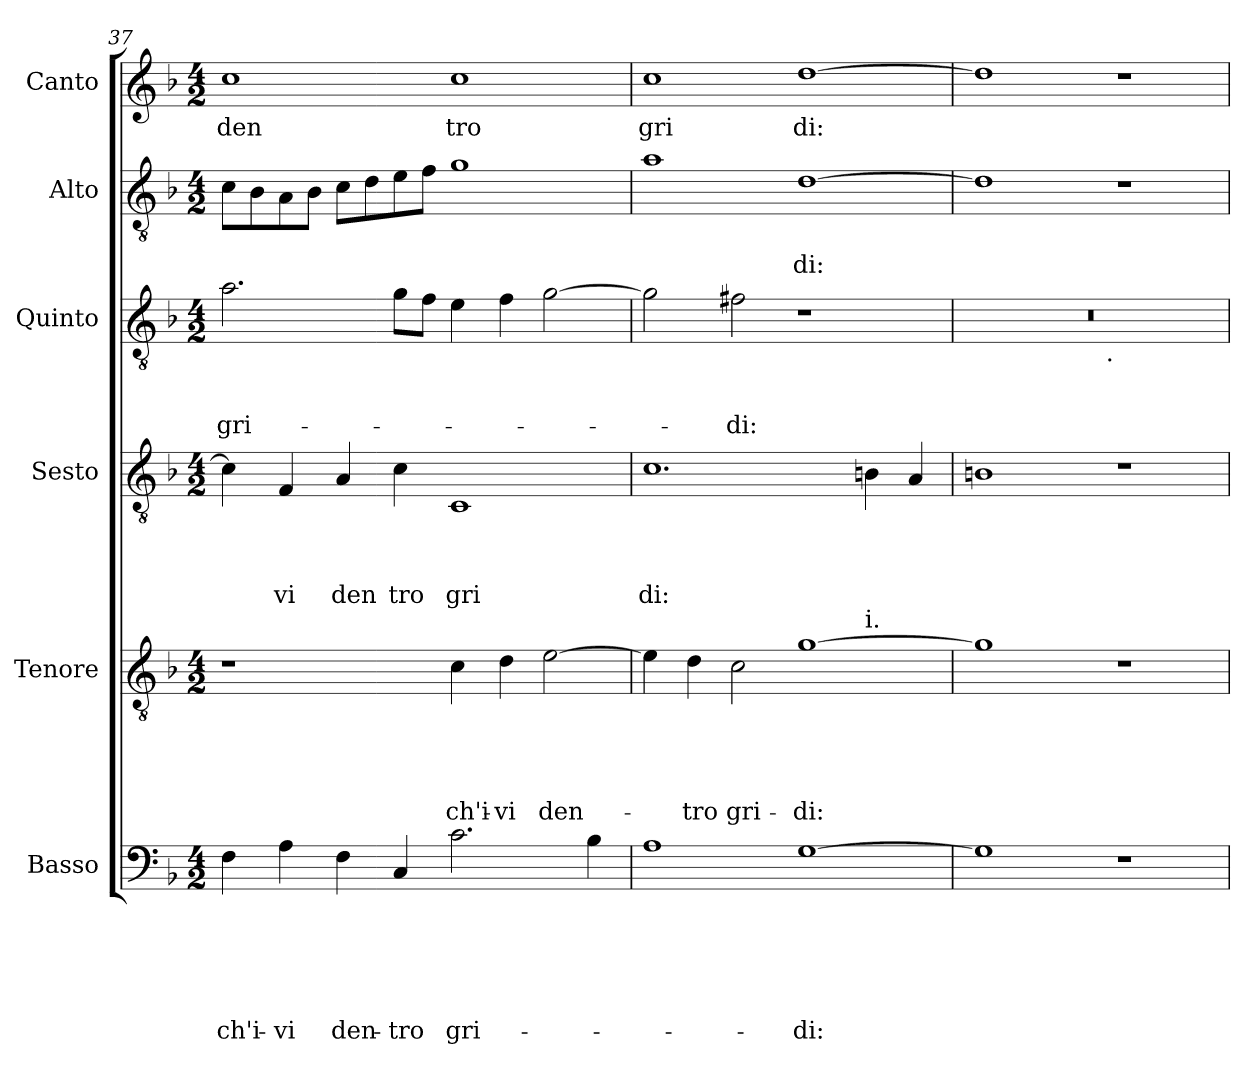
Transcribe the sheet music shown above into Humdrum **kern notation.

**kern	**text	**text	**text	**text	**text	**text	**kern	**text	**text	**text	**text	**text	**kern	**text	**text	**text	**text	**kern	**text	**text	**text	**kern	**text	**text	**kern	**text
*part6	*part6	*part6	*part6	*part6	*part6	*part6	*part5	*part5	*part5	*part5	*part5	*part5	*part4	*part4	*part4	*part4	*part4	*part3	*part3	*part3	*part3	*part2	*part2	*part2	*part1	*part1
*staff6	*staff6	*staff6	*staff6	*staff6	*staff6	*staff6	*staff5	*staff5	*staff5	*staff5	*staff5	*staff5	*staff4	*staff4	*staff4	*staff4	*staff4	*staff3	*staff3	*staff3	*staff3	*staff2	*staff2	*staff2	*staff1	*staff1
*I"Basso	*	*	*	*	*	*	*I"Tenore	*	*	*	*	*	*I"Sesto	*	*	*	*	*I"Quinto	*	*	*	*I"Alto	*	*	*I"Canto	*
*clefF4	*	*	*	*	*	*	*clefGv2	*	*	*	*	*	*clefGv2	*	*	*	*	*clefGv2	*	*	*	*clefGv2	*	*	*clefG2	*
*k[b-]	*	*	*	*	*	*	*k[b-]	*	*	*	*	*	*k[b-]	*	*	*	*	*k[b-]	*	*	*	*k[b-]	*	*	*k[b-]	*
*F:	*	*	*	*	*	*	*F:	*	*	*	*	*	*F:	*	*	*	*	*F:	*	*	*	*F:	*	*	*F:	*
*M4/2	*	*	*	*	*	*	*M4/2	*	*	*	*	*	*M4/2	*	*	*	*	*M4/2	*	*	*	*M4/2	*	*	*M4/2	*
=37	=37	=37	=37	=37	=37	=37	=37	=37	=37	=37	=37	=37	=37	=37	=37	=37	=37	=37	=37	=37	=37	=37	=37	=37	=37	=37
!	!	!	!	!	!	!LO:LY:b	!	!	!	!	!	!	!	!	!	!	!	!	!	!	!LO:LY:b	!	!	!	!	!LO:LY:b
4F\	.	.	.	.	.	ch'i-	1r	.	.	.	.	.	4c\]	.	.	.	.	2.a\	.	.	gri-	8c\L	.	.	1cc	den
.	.	.	.	.	.	.	.	.	.	.	.	.	.	.	.	.	.	.	.	.	.	8B-\	.	.	.	.
!	!	!	!	!	!	!LO:LY:b	!	!	!	!	!	!	!	!	!	!	!LO:LY:b	!	!	!	!	!	!	!	!	!
4A\	.	.	.	.	.	-vi	.	.	.	.	.	.	4F/	.	.	.	vi	.	.	.	.	8A\	.	.	.	.
.	.	.	.	.	.	.	.	.	.	.	.	.	.	.	.	.	.	.	.	.	.	8B-\J	.	.	.	.
!	!	!	!	!	!	!LO:LY:b	!	!	!	!	!	!	!	!	!	!	!LO:LY:b	!	!	!	!	!	!	!	!	!
4F\	.	.	.	.	.	den-	.	.	.	.	.	.	4A/	.	.	.	den	.	.	.	.	8c\L	.	.	.	.
.	.	.	.	.	.	.	.	.	.	.	.	.	.	.	.	.	.	.	.	.	.	8d\	.	.	.	.
!	!	!	!	!	!	!LO:LY:b	!	!	!	!	!	!	!	!	!	!	!LO:LY:b	!	!	!	!	!	!	!	!	!
4C/	.	.	.	.	.	-tro	.	.	.	.	.	.	4c\	.	.	.	tro	8g\L	.	.	.	8e\	.	.	.	.
.	.	.	.	.	.	.	.	.	.	.	.	.	.	.	.	.	.	8f\J	.	.	.	8f\J	.	.	.	.
!	!	!	!	!	!	!LO:LY:b	!	!	!	!	!	!LO:LY:b	!	!	!	!	!LO:LY:b	!	!	!	!	!	!	!	!	!LO:LY:b
2.c\	.	.	.	.	.	gri-	4c\	.	.	.	.	ch'i-	1C	.	.	.	gri	4e\	.	.	.	1g	.	.	1cc	tro
!	!	!	!	!	!	!	!	!	!	!	!	!LO:LY:b	!	!	!	!	!	!	!	!	!	!	!	!	!	!
.	.	.	.	.	.	.	4d\	.	.	.	.	-vi	.	.	.	.	.	4f\	.	.	.	.	.	.	.	.
!	!	!	!	!	!	!	!	!	!	!	!	!LO:LY:b	!	!	!	!	!	!	!	!	!	!	!	!	!	!
.	.	.	.	.	.	.	[>2e\	.	.	.	.	den-	.	.	.	.	.	[>2g\	.	.	.	.	.	.	.	.
4B-\	.	.	.	.	.	.	.	.	.	.	.	.	.	.	.	.	.	.	.	.	.	.	.	.	.	.
=38	=38	=38	=38	=38	=38	=38	=38	=38	=38	=38	=38	=38	=38	=38	=38	=38	=38	=38	=38	=38	=38	=38	=38	=38	=38	=38
!	!	!	!	!	!	!	!	!	!	!	!	!	!	!	!	!	!LO:LY:b	!	!	!	!	!	!	!	!	!LO:LY:b
*	*	*	*	*	*	*	*^	*	*	*	*	*	*	*	*	*	*	*	*	*	*	*	*	*	*	*
1A	.	.	.	.	.	.	4e\]	1.ryy	.	.	.	.	.	1.c	.	.	.	di:	2g\]	.	.	.	1a	.	.	1cc	gri
!	!	!	!	!	!	!	!	!	!	!	!	!	!LO:LY:b	!	!	!	!	!	!	!	!	!	!	!	!	!	!
.	.	.	.	.	.	.	4d\	.	.	.	.	.	-tro	.	.	.	.	.	.	.	.	.	.	.	.	.	.
!	!	!	!	!	!	!	!	!	!	!	!	!	!LO:LY:b	!	!	!	!	!	!	!	!	!LO:LY:b	!	!	!	!	!
.	.	.	.	.	.	.	2c\	.	.	.	.	.	gri-	.	.	.	.	.	2f#X\	.	.	-di:	.	.	.	.	.
!	!	!	!	!	!	!LO:LY:b	!	!	!	!	!	!	!LO:LY:b	!	!	!	!	!	!	!	!	!	!	!	!LO:LY:b	!	!LO:LY:b
[>1G	.	.	.	.	.	-di:	[>1g	.	.	.	.	.	-di:	.	.	.	.	.	1r	.	.	.	[>1d	.	di:	[>1dd	di:
!	!	!	!	!	!	!	!	!LO:TX:a:t=i.	!	!	!	!	!	!	!	!	!	!	!	!	!	!	!	!	!	!	!
.	.	.	.	.	.	.	.	2ryy	.	.	.	.	.	4Bn\	.	.	.	.	.	.	.	.	.	.	.	.	.
.	.	.	.	.	.	.	.	.	.	.	.	.	.	4A/	.	.	.	.	.	.	.	.	.	.	.	.	.
*	*	*	*	*	*	*	*v	*v	*	*	*	*	*	*	*	*	*	*	*	*	*	*	*	*	*	*	*
!!LO:PB:g=z
=39	=39	=39	=39	=39	=39	=39	=39	=39	=39	=39	=39	=39	=39	=39	=39	=39	=39	=39	=39	=39	=39	=39	=39	=39	=39	=39
*	*	*	*	*	*	*	*	*	*	*	*	*	*	*	*	*	*	*^	*	*	*	*	*	*	*	*
1G]	.	.	.	.	.	.	1g]	.	.	.	.	.	1Bn	.	.	.	.	0r	2ryy	.	.	.	1d]	.	.	1dd]	.
.	.	.	.	.	.	.	.	.	.	.	.	.	.	.	.	.	.	.	4...ryy	.	.	.	.	.	.	.	.
!	!	!	!	!	!	!	!	!	!	!	!	!	!	!	!	!	!	!	!LO:TX:b:t=.	!	!	!	!	!	!	!	!
.	.	.	.	.	.	.	.	.	.	.	.	.	.	.	.	.	.	.	1ryy	.	.	.	.	.	.	.	.
1r	.	.	.	.	.	.	1r	.	.	.	.	.	1r	.	.	.	.	.	.	.	.	.	1r	.	.	1r	.
.	.	.	.	.	.	.	.	.	.	.	.	.	.	.	.	.	.	.	32ryy	.	.	.	.	.	.	.	.
*	*	*	*	*	*	*	*	*	*	*	*	*	*	*	*	*	*	*v	*v	*	*	*	*	*	*	*	*
=	=	=	=	=	=	=	=	=	=	=	=	=	=	=	=	=	=	=	=	=	=	=	=	=	=	=
*-	*-	*-	*-	*-	*-	*-	*-	*-	*-	*-	*-	*-	*-	*-	*-	*-	*-	*-	*-	*-	*-	*-	*-	*-	*-	*-
